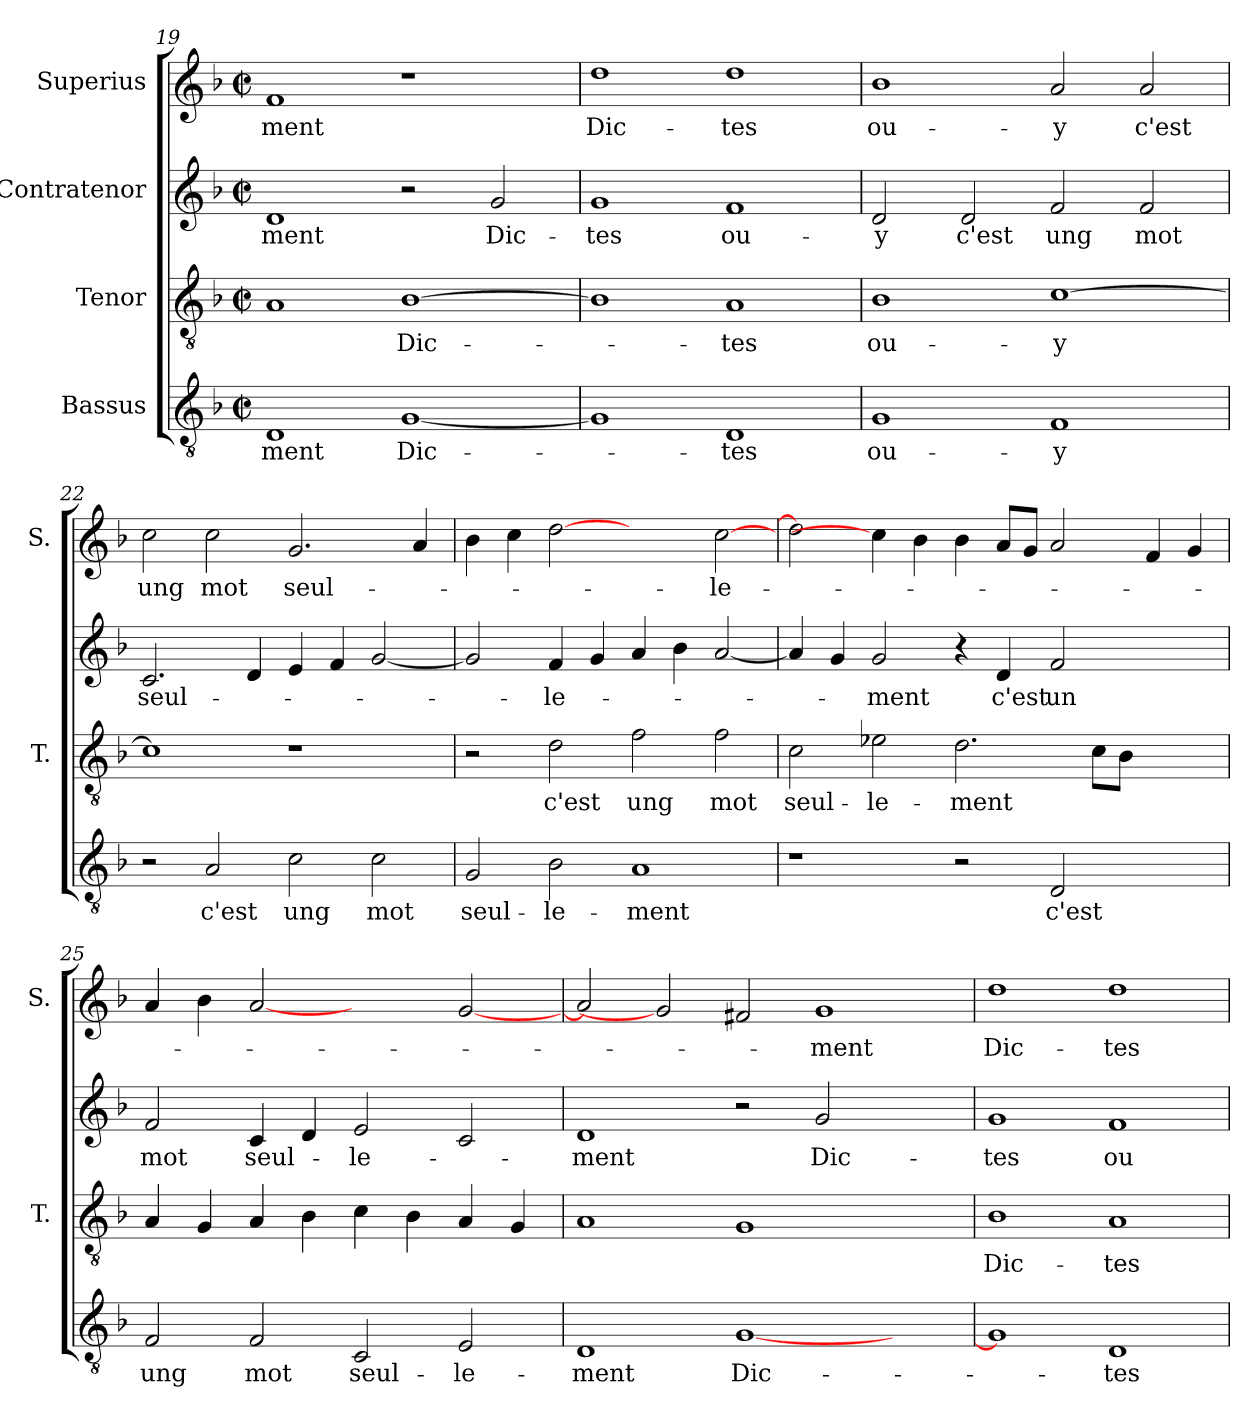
**kern	**text	**kern	**text	**kern	**text	**kern	**text
*part4	*part4	*part3	*part3	*part2	*part2	*part1	*part1
*staff4	*staff4	*staff3	*staff3	*staff2	*staff2	*staff1	*staff1
*I"Bassus	*	*I"Tenor	*	*I"Contratenor	*	*I"Superius	*
*	*	*I'T.	*	*	*	*I'S.	*
*clefGv2	*	*clefGv2	*	*clefG2	*	*clefG2	*
*k[b-]	*	*k[b-]	*	*k[b-]	*	*k[b-]	*
*F:	*	*F:	*	*F:	*	*F:	*
*M2/2	*	*M2/2	*	*M2/2	*	*M2/2	*
*met(c|)	*	*met(c|)	*	*met(c|)	*	*met(c|)	*
=19	=19	=19	=19	=19	=19	=19	=19
1D/	-ment	1A/	.	1d/	-ment	1f/	-ment
[1G/	Dic-	[1B-\	Dic-	2r	.	1r	.
.	.	.	.	2g/	Dic-	.	.
!!LO:LB:g=z
=20	=20	=20	=20	=20	=20	=20	=20
1G/]	.	1B-\]	.	1g/	-tes	1dd\	Dic-
1D/	-tes	1A/	-tes	1f/	ou-	1dd\	-tes
=21	=21	=21	=21	=21	=21	=21	=21
1G/	ou-	1B-\	ou-	2d/	-y	1b-\	ou-
.	.	.	.	2d/	c'est	.	.
1F/	-y	[1c\	-y	2f/	ung	2a/	-y
.	.	.	.	2f/	mot	2a/	c'est
=22	=22	=22	=22	=22	=22	=22	=22
2r	.	1c\]	.	2.c/	seul-	2cc\	ung
2A/	c'est	.	.	.	.	2cc\	mot
.	.	.	.	4d/	.	.	.
2c\	ung	1r	.	4e/	.	2.g/	seul-
.	.	.	.	4f/	.	.	.
2c\	mot	.	.	[2g/	.	.	.
.	.	.	.	.	.	4a/	.
=23	=23	=23	=23	=23	=23	=23	=23
2G/	seul-	2r	.	2g/]	.	4b-\	.
.	.	.	.	.	.	4cc\	.
2B-\	-le-	2d\	c'est	4f/	-le-	[2dd\	.
.	.	.	.	4g/	.	.	.
1A/	-ment	2f\	ung	4a/	.	2ryy	.
.	.	.	.	4b-\	.	.	.
.	.	2f\	mot	[2a/	.	[2cc\	-le-
=24	=24	=24	=24	=24	=24	=24	=24
1r	.	2c\	seul-	4a/]	.	2dd\]	.
.	.	.	.	4g/	.	.	.
.	.	2e-X\	-le-	2g/	-ment	4cc\]	.
.	.	.	.	.	.	4b-\	.
2r	.	2.d\	-ment	4r	.	4b-\	.
.	.	.	.	4d/	c'est	8a/L	.
.	.	.	.	.	.	8g/J	.
2D/	c'est	.	.	2f/	un	2a/	.
.	.	8c\L	.	.	.	.	.
.	.	8B-\J	.	.	.	.	.
2ryy	.	2ryy	.	2ryy	.	4f/	.
.	.	.	.	.	.	4g/	.
!!LO:LB:g=z
=25	=25	=25	=25	=25	=25	=25	=25
2F/	ung	4A/	.	2f/	mot	4a/	.
.	.	4G/	.	.	.	4b-\	.
2F/	mot	4A/	.	4c/	seul-	[2a/	.
.	.	4B-\	.	4d/	.	.	.
2C/	seul-	4c\	.	2e/	-le-	2ryy	.
.	.	4B-\	.	.	.	.	.
2E/	-le-	4A/	.	2c/	.	[2g/	.
.	.	4G/	.	.	.	.	.
=26	=26	=26	=26	=26	=26	=26	=26
1D/	-ment	1A/	.	1d/	-ment	2a/]	.
.	.	.	.	.	.	2g/]	.
[1G/	Dic-	1G/	.	2r	.	2f#X/	.
.	.	.	.	2g/	Dic-	1g/	-ment
2ryy	.	2ryy	.	2ryy	.	.	.
=27	=27	=27	=27	=27	=27	=27	=27
1G/]	.	1B-\	Dic-	1g/	-tes	1dd\	Dic-
1D/	-tes	1A/	-tes	1f/	ou-	1dd\	-tes
=	=	=	=	=	=	=	=
*-	*-	*-	*-	*-	*-	*-	*-
